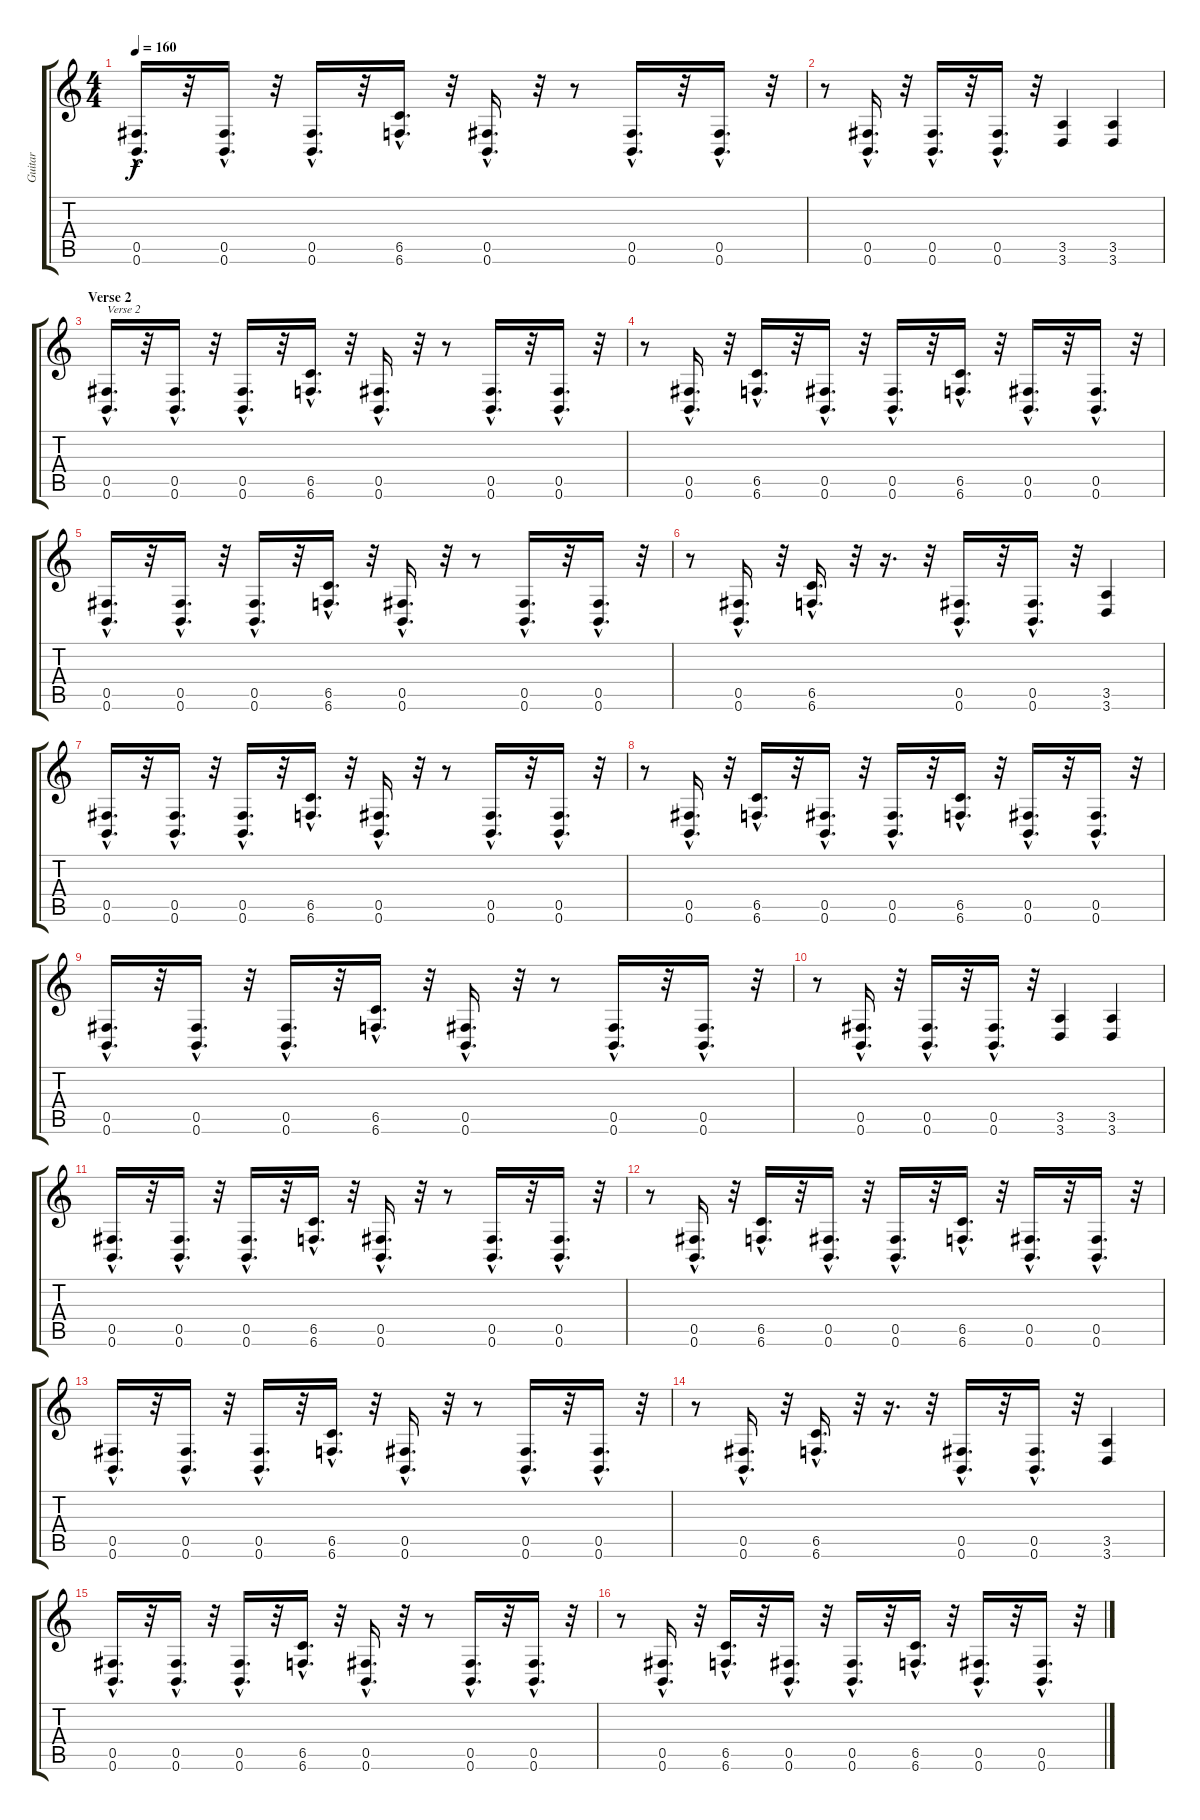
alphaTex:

\track ("Guitar" "Guitar") {instrument distortionguitar}
\staff {score tabs}
\tuning (Db4 Ab3 E3 B2 Gb2 B1) {hide}
\ts (4 4)
\tempo 160
\clef g2
\ks c
(0.5{hac} 0.6{hac}).16{d dy f} r.32 (0.5{hac} 0.6{hac}).16{d} r.32 (0.5{hac} 0.6{hac}).16{d} r.32 (6.5{hac} 6.6{hac}).16{d} r.32 (0.5{hac} 0.6{hac}).16{d} r.32 r.8 (0.5{hac} 0.6{hac}).16{d} r.32 (0.5{hac} 0.6{hac}).16{d} r.32 |
r.8 (0.5{hac} 0.6{hac}).16{d} r.32 (0.5{hac} 0.6{hac}).16{d} r.32 (0.5{hac} 0.6{hac}).16{d} r.32 (3.5 3.6).4 (3.5 3.6).4 |
\section ("" "Verse 2")
(0.5{hac} 0.6{hac}).16{d txt "Verse 2" instrument electricguitarmuted} r.32 (0.5{hac} 0.6{hac}).16{d} r.32 (0.5{hac} 0.6{hac}).16{d} r.32 (6.5{hac} 6.6{hac}).16{d} r.32 (0.5{hac} 0.6{hac}).16{d} r.32 r.8 (0.5{hac} 0.6{hac}).16{d} r.32 (0.5{hac} 0.6{hac}).16{d} r.32 |
r.8 (0.5{hac} 0.6{hac}).16{d} r.32 (6.5{hac} 6.6{hac}).16{d} r.32 (0.5{hac} 0.6{hac}).16{d} r.32 (0.5{hac} 0.6{hac}).16{d} r.32 (6.5{hac} 6.6{hac}).16{d} r.32 (0.5{hac} 0.6{hac}).16{d} r.32 (0.5{hac} 0.6{hac}).16{d} r.32 |
(0.5{hac} 0.6{hac}).16{d} r.32 (0.5{hac} 0.6{hac}).16{d} r.32 (0.5{hac} 0.6{hac}).16{d} r.32 (6.5{hac} 6.6{hac}).16{d} r.32 (0.5{hac} 0.6{hac}).16{d} r.32 r.8 (0.5{hac} 0.6{hac}).16{d} r.32 (0.5{hac} 0.6{hac}).16{d} r.32 |
r.8 (0.5{hac} 0.6{hac}).16{d} r.32 (6.5{hac} 6.6{hac}).16{d} r.32 r.16{d} r.32 (0.5{hac} 0.6{hac}).16{d} r.32 (0.5{hac} 0.6{hac}).16{d} r.32 (3.5 3.6).4 |
(0.5{hac} 0.6{hac}).16{d} r.32 (0.5{hac} 0.6{hac}).16{d} r.32 (0.5{hac} 0.6{hac}).16{d} r.32 (6.5{hac} 6.6{hac}).16{d} r.32 (0.5{hac} 0.6{hac}).16{d} r.32 r.8 (0.5{hac} 0.6{hac}).16{d} r.32 (0.5{hac} 0.6{hac}).16{d} r.32 |
r.8 (0.5{hac} 0.6{hac}).16{d} r.32 (6.5{hac} 6.6{hac}).16{d} r.32 (0.5{hac} 0.6{hac}).16{d} r.32 (0.5{hac} 0.6{hac}).16{d} r.32 (6.5{hac} 6.6{hac}).16{d} r.32 (0.5{hac} 0.6{hac}).16{d} r.32 (0.5{hac} 0.6{hac}).16{d} r.32 |
(0.5{hac} 0.6{hac}).16{d} r.32 (0.5{hac} 0.6{hac}).16{d} r.32 (0.5{hac} 0.6{hac}).16{d} r.32 (6.5{hac} 6.6{hac}).16{d} r.32 (0.5{hac} 0.6{hac}).16{d} r.32 r.8 (0.5{hac} 0.6{hac}).16{d} r.32 (0.5{hac} 0.6{hac}).16{d} r.32 |
r.8 (0.5{hac} 0.6{hac}).16{d} r.32 (0.5{hac} 0.6{hac}).16{d} r.32 (0.5{hac} 0.6{hac}).16{d} r.32 (3.5 3.6).4 (3.5 3.6).4 |
(0.5{hac} 0.6{hac}).16{d instrument electricguitarmuted} r.32 (0.5{hac} 0.6{hac}).16{d} r.32 (0.5{hac} 0.6{hac}).16{d} r.32 (6.5{hac} 6.6{hac}).16{d} r.32 (0.5{hac} 0.6{hac}).16{d} r.32 r.8 (0.5{hac} 0.6{hac}).16{d} r.32 (0.5{hac} 0.6{hac}).16{d} r.32 |
r.8 (0.5{hac} 0.6{hac}).16{d} r.32 (6.5{hac} 6.6{hac}).16{d} r.32 (0.5{hac} 0.6{hac}).16{d} r.32 (0.5{hac} 0.6{hac}).16{d} r.32 (6.5{hac} 6.6{hac}).16{d} r.32 (0.5{hac} 0.6{hac}).16{d} r.32 (0.5{hac} 0.6{hac}).16{d} r.32 |
(0.5{hac} 0.6{hac}).16{d} r.32 (0.5{hac} 0.6{hac}).16{d} r.32 (0.5{hac} 0.6{hac}).16{d} r.32 (6.5{hac} 6.6{hac}).16{d} r.32 (0.5{hac} 0.6{hac}).16{d} r.32 r.8 (0.5{hac} 0.6{hac}).16{d} r.32 (0.5{hac} 0.6{hac}).16{d} r.32 |
r.8 (0.5{hac} 0.6{hac}).16{d} r.32 (6.5{hac} 6.6{hac}).16{d} r.32 r.16{d} r.32 (0.5{hac} 0.6{hac}).16{d} r.32 (0.5{hac} 0.6{hac}).16{d} r.32 (3.5 3.6).4 |
(0.5{hac} 0.6{hac}).16{d} r.32 (0.5{hac} 0.6{hac}).16{d} r.32 (0.5{hac} 0.6{hac}).16{d} r.32 (6.5{hac} 6.6{hac}).16{d} r.32 (0.5{hac} 0.6{hac}).16{d} r.32 r.8 (0.5{hac} 0.6{hac}).16{d} r.32 (0.5{hac} 0.6{hac}).16{d} r.32 |
r.8 (0.5{hac} 0.6{hac}).16{d} r.32 (6.5{hac} 6.6{hac}).16{d} r.32 (0.5{hac} 0.6{hac}).16{d} r.32 (0.5{hac} 0.6{hac}).16{d} r.32 (6.5{hac} 6.6{hac}).16{d} r.32 (0.5{hac} 0.6{hac}).16{d} r.32 (0.5{hac} 0.6{hac}).16{d} r.32
